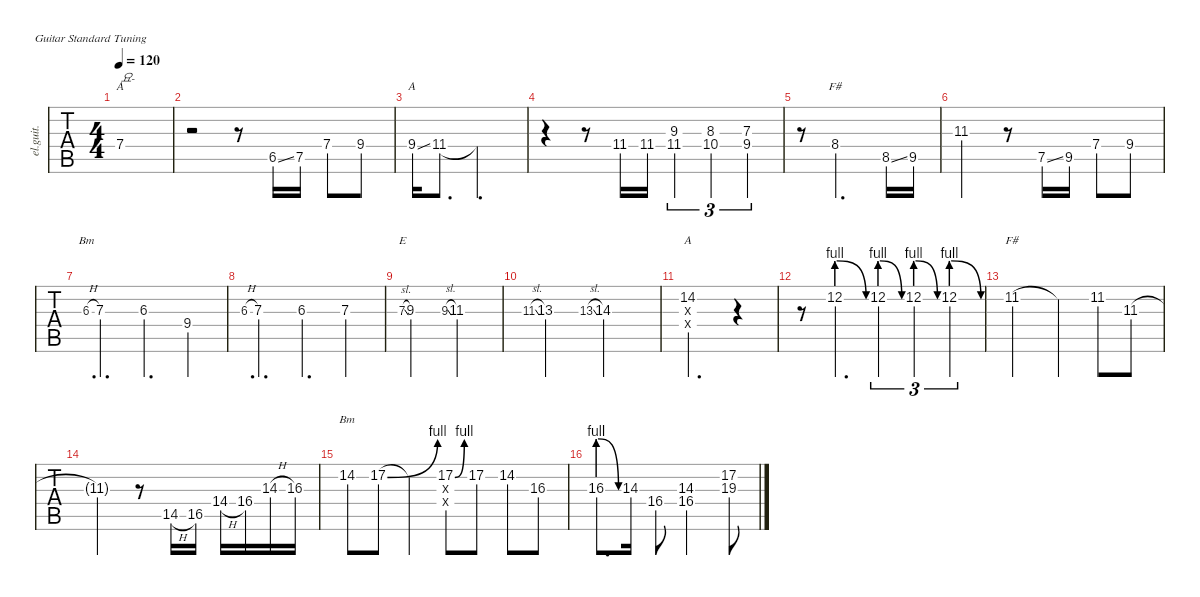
\defaultSystemsLayout 4
\hideDynamics
\bracketExtendMode nobrackets
\track ("Clean Guitar" "el.guit.") {instrument electricguitarclean}
\staff {tabs}
\tuning (E4 B3 G3 D3 A2 E2)
\chord ("A" x x x 2 0 x) {showdiagram false showfingering false}
\chord ("F#" x x x x 4 2) {showdiagram false showfingering false}
\chord ("Bm" x x x 4 2 x) {showdiagram false showfingering false}
\chord ("E" x x x x 2 0) {showdiagram false showfingering false}
\chord ("A" x 2 2 2 0 x) {showdiagram false showfingering false barre (2 2)}
\ts (4 4)
\tempo 120
\clef g2
\ks c
7.4.1{ch "A" txt "요-" dy mf} |
r.2 r.8 6.5{ss acc #}.16 7.5.16 7.4.8 9.4.8 |
9.4{ss}.16{ch "A"} 11.4{acc #}.8{d} 11.4{t acc #}.2{d} |
r.4 r.8 11.4{acc #}.16 11.4{acc #}.16 (9.3 11.4{acc #}).4{tu (3 2)} (8.3{acc #} 10.4).4{tu (3 2)} (7.3 9.4).4{tu (3 2)} |
r.8 8.4{acc #}.2{d ch "F#"} 8.5{ss}.16 9.5{acc #}.16 |
11.3{acc #}.2 r.8 7.5{ss}.16 9.5{acc #}.16 7.4.8 9.4.8 |
6.3{h acc #}.8{d ch "Bm" gr} 7.3.4{d} 6.3{acc #}.4{d} 9.4.4 |
6.3{h acc #}.8{d gr} 7.3.4{d} 6.3{acc #}.4{d} 7.3.4 |
7.3{sl}.8{ch "E" gr} 9.3.2 9.3{sl}.8{gr} 11.3{acc #}.2 |
11.3{sl acc #}.8{gr} 13.3{acc #}.2 13.3{sl acc #}.8{gr} 14.3.2 |
(14.2{acc #} 0.3{x} 0.4{x}).2{d ch "A"} r.4 |
r.8 12.2{be (prebendrelease 0 4 15.6 0)}.4{d} 12.2{be (prebendrelease 0 4 15 0)}.4{tu (3 2)} 12.2{be (prebendrelease 0 4 15 0)}.4{tu (3 2)} 12.2{be (prebendrelease 0 4 15 0)}.4{tu (3 2)} |
11.2{acc #}.2{ch "F#"} 11.2{t acc #}.4 11.2{acc #}.8 11.3{acc #}.8 |
11.3{t acc #}.2 r.8 14.5{h}.16 16.5{acc #}.16 14.4{h}.16 16.4{acc #}.16 14.3{h}.16 16.3.16 |
14.2{acc #}.8{ch "Bm"} 17.2{be (bend 0 0 15 4)}.8 17.2{t}.4 (17.2{be (bend 0 0 15 4)} 0.3{x} 0.4{x}).8 17.2.8 14.2{acc #}.8 16.3.8 |
16.3{be (prebendrelease 0 4 15 0)}.8{d} 14.3.16 16.4{acc #}.8 (16.4{acc #} 14.3).2 (17.2 19.3).8
